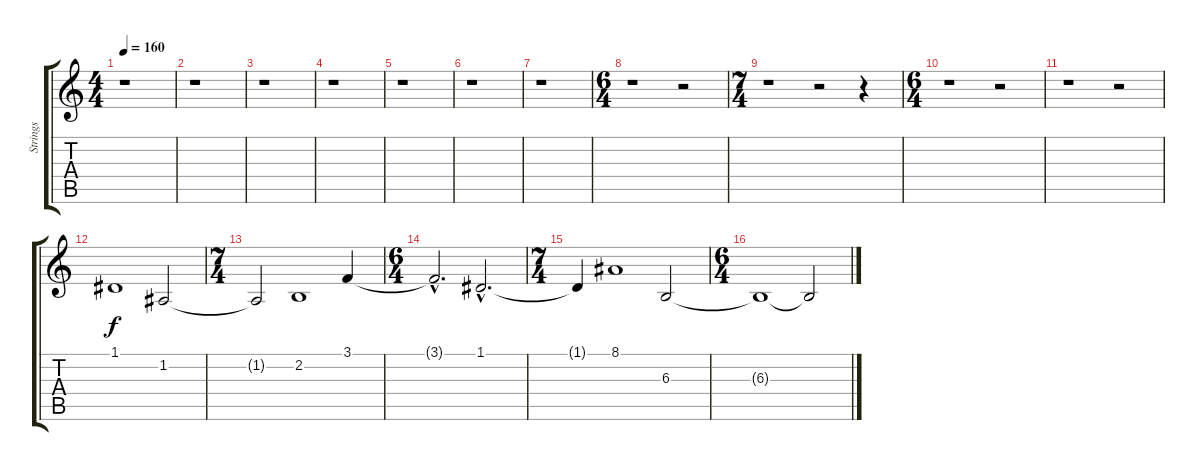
\track ("Strings" "Strings") {instrument stringensemble1}
\staff {score tabs}
\tuning (D4 A3 F3 C3 G2 D2) {hide}
\ts (4 4)
\tempo 160
\clef g2
\ks c
r.1{dy f} |
r.1 |
r.1 |
r.1 |
r.1 |
r.1 |
r.1 |
\ts (6 4)
r.1 r.2 |
\ts (7 4)
r.1 r.2 r.4 |
\ts (6 4)
r.1 r.2 |
r.1 r.2 |
1.1.1 1.2.2 |
\ts (7 4)
1.2{t}.2 2.2.1 3.1.4 |
\ts (6 4)
3.1{hac t}.2{d} 1.1{hac}.2{d} |
\ts (7 4)
1.1{t}.4 8.1.1 6.3.2 |
\ts (6 4)
6.3{t}.1 6.3{t}.2
